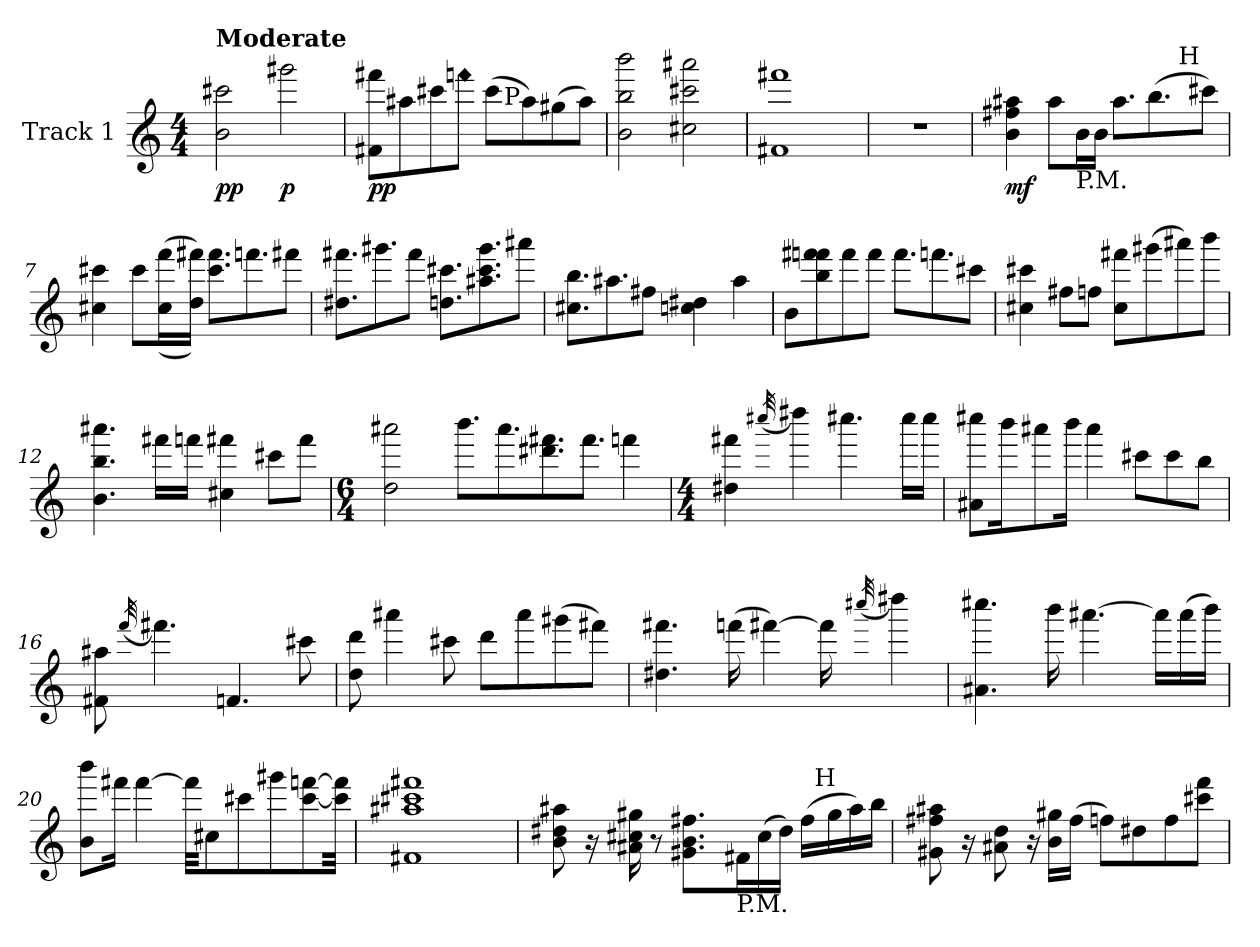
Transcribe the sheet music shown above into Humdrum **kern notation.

**kern	**dynam
*part1	*part1
*staff1	*staff1
*I"Track 1	*
*clefG2	*
*ITrd7c12	*
*k[]	*
*C:	*
*M4/4	*
*MM110	*
=1	=1
!LO:TX:a:B:t=Moderate	!
!	!LO:DY:b
2B\ 2cc#X\	pp
!	!LO:DY:b
2gg#X\	p
=2	=2
!	!LO:DY:b
*^	*
8F#X\ 8ff#X\L	2ryy	pp
8a#X\	.	.
8cc#X\	.	.
!LO:N:head=diamond	!	!
8ffn\J	.	.
(8cc#\L	16ryy	.
!	!LO:TX:a:t=P	!
.	4..ryy	.
8a#\)	.	.
(8g#X\	.	.
8a#\J)	.	.
*v	*v	*
=3	=3
2B\ 2b\ 2bb\	.
2c#X\ 2cc#X\ 2aa#X\	.
=4	=4
1F#X 1ff#X	.
=5	=5
1r	.
!!LO:LB:g=z
=6	=6
!LO:TX:b:t=P.M.	!
!	!LO:DY:b
*^	*
4B\ 4f#X\ 4a#X\	2ryy	mf
8a#\L	.	.
!LO:TX:b:t=P.M.	!	!
16B\L	.	.
16B\JJ	.	.
8.a#\L	4ryy	.
(8.b\	.	.
.	32ryy	.
!	!LO:TX:a:t=H	!
.	8..ryy	.
8cc#X\J)	.	.
*v	*v	*
=7	=7
4c#X\ 4cc#X\	.
8cc#\L	.
((16c#\ 16ff\L	.
16d\ 16ff#X\JJ))	.
8.cc#\ 8.ff#\L	.
8.ffn\	.
8ff#X\J	.
=8	=8
8.d#X\ 8.ff#X\L	.
8.gg#X\	.
8ff#\J	.
8.dn\ 8.cc#X\L	.
8.a#X\ 8.cc#\ 8.gg#\	.
8aa#X\J	.
!!LO:LB:g=z
=9	=9
8.c#X\ 8.b\L	.
8.a#X\	.
8f#X\J	.
4cn\ 4d#X\	.
4a#\	.
=10	=10
8B\L	.
8b\ 8ffn\ 8ff#X\	.
8ff#\	.
8ff#\J	.
8.ff#\L	.
8.ffn\	.
8cc#X\J	.
=11	=11
4c#X\ 4cc#X\	.
8f#X\L	.
8fn\J	.
8c#\ 8ff#X\L	.
(8gg#X\	.
8aa#X\)	.
8bb\J	.
!!LO:LB:g=z
=12	=12
4.B\ 4.b\ 4.aa#X\	.
16ff#X\LL	.
16ffn\JJ	.
*MM105	*
4c#X\ 4ff#X\	.
8cc#X\L	.
8ff#\J	.
=13	=13
*M6/4	*
*MM139	*
2d\ 2aa#X\	.
8.bb\L	.
8.aa#\	.
8.dd#X\ 8.ff#X\	.
8.ff#\J	.
4ffn\	.
=14	=14
*M4/4	*
*MM91	*
4d#X\ 4ff#X\	.
(32qccc#X/	.
4ddd#X\)	.
4.ccc#\	.
16ccc#\LL	.
16ccc#\JJ	.
!!LO:LB:g=z
=15	=15
*MM87	*
8A#X\ 8ccc#X\L	.
16bb\K	.
8aa#X\	.
16bb\Jk	.
4aa#\	.
8cc#X\L	.
8cc#\	.
8b\J	.
=16	=16
*MM90	*
8F#X\ 8a#X\	.
(32qff/	.
4.ff#X\)	.
4.Fn/	.
8cc#X\	.
=17	=17
8d\ 8dd\	.
4aa#X\	.
8cc#X\	.
8dd\L	.
8aa#\	.
(8gg#X\	.
8ff#X\J)	.
!!LO:LB:g=z
=18	=18
*MM82	*
4.d#X\ 4.ff#X\	.
(16ffn\	.
[4ff#X\)	.
16ff#\]	.
(32qccc#X/	.
4ddd#X\)	.
=19	=19
4.A#X\ 4.ccc#X\	.
16bb\	.
[4.aa#X\	.
16aa#\LL]	.
(16aa#\	.
16bb\JJ)	.
=20	=20
*MM82	*
8B\ 8bb\L	.
16ff#X\Jk	.
[4ff#\	.
32ff#\KKL]	.
8c#X\	.
8cc#X\	.
8gg#X\	.
[8cc#\ [8ffn\	.
32cc#\] 32ff\]Jkk	.
=21	=21
*MM76	*
1F#X 1a#X 1cc#X 1ff#X	.
!!LO:LB:g=z
=22	=22
*MM92	*
*^	*
8B\ 8d#X\ 8a#X\	2ryy	.
16r	.	.
16A#X\ 16c#X\ 16g#X\	.	.
8r	.	.
8.G#X\ 8.B\ 8.f#X\L	.	.
.	4ryy	.
!LO:TX:b:t=P.M.	!	!
16F#X\L	.	.
(16c#\	.	.
16d#\JJ)	.	.
(16f#\LL	32ryy	.
!	!LO:TX:a:t=H	!
.	8..ryy	.
16g#\	.	.
16a#\)	.	.
16b\JJ	.	.
*v	*v	*
=23	=23
*MM94	*
8G#X\ 8f#X\ 8a#X\	.
16r	.
8A#X\ 8d\	.
16r	.
16B\ 16g#X\LL	.
(16f#\JJ	.
8fn\L)	.
8d#X\	.
8f\	.
8cc#X\ 8ff\J	.
=	=
*-	*-
